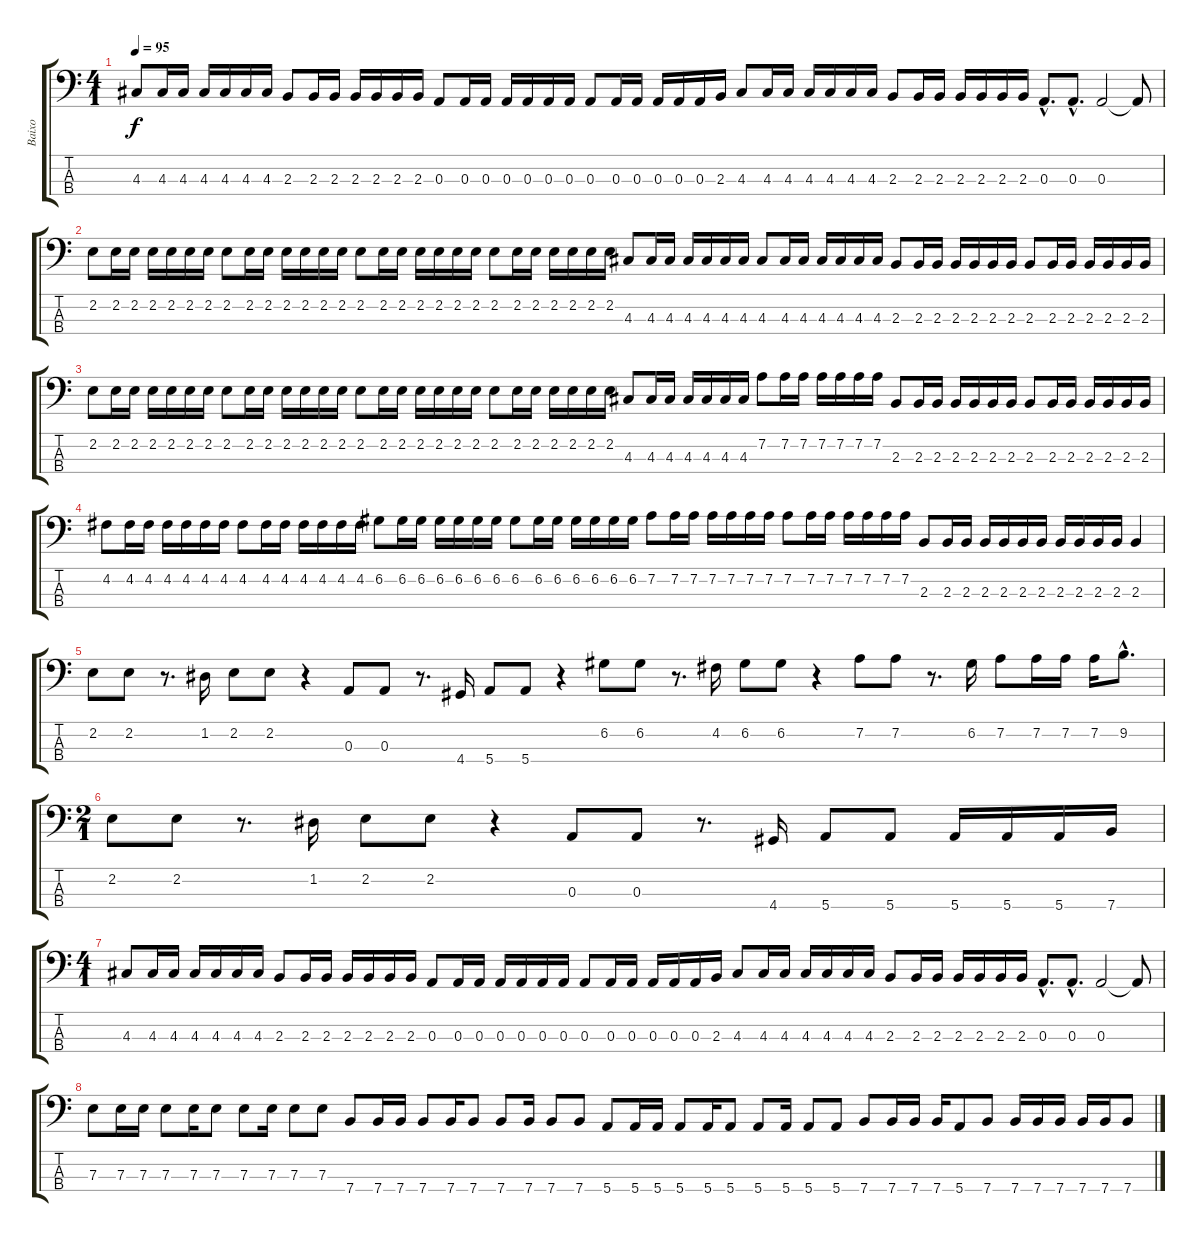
\track ("Baixo" "Baixo") {instrument slapbass2}
\staff {score tabs}
\tuning (G2 D2 A1 E1) {hide}
\ts (4 1)
\tempo 95
\clef f4
\ks c
4.3.8{dy f} 4.3.16 4.3.16 4.3.16 4.3.16 4.3.16 4.3.16 2.3.8 2.3.16 2.3.16 2.3.16 2.3.16 2.3.16 2.3.16 0.3.8 0.3.16 0.3.16 0.3.16 0.3.16 0.3.16 0.3.16 0.3.8 0.3.16 0.3.16 0.3.16 0.3.16 0.3.16 2.3.16 4.3.8 4.3.16 4.3.16 4.3.16 4.3.16 4.3.16 4.3.16 2.3.8 2.3.16 2.3.16 2.3.16 2.3.16 2.3.16 2.3.16 0.3{hac}.8{d} 0.3{hac}.8{d} 0.3.2 0.3{t}.8 |
2.2.8 2.2.16 2.2.16 2.2.16 2.2.16 2.2.16 2.2.16 2.2.8 2.2.16 2.2.16 2.2.16 2.2.16 2.2.16 2.2.16 2.2.8 2.2.16 2.2.16 2.2.16 2.2.16 2.2.16 2.2.16 2.2.8 2.2.16 2.2.16 2.2.16 2.2.16 2.2.16 2.2.16 4.3.8 4.3.16 4.3.16 4.3.16 4.3.16 4.3.16 4.3.16 4.3.8 4.3.16 4.3.16 4.3.16 4.3.16 4.3.16 4.3.16 2.3.8 2.3.16 2.3.16 2.3.16 2.3.16 2.3.16 2.3.16 2.3.8 2.3.16 2.3.16 2.3.16 2.3.16 2.3.16 2.3.16 |
2.2.8 2.2.16 2.2.16 2.2.16 2.2.16 2.2.16 2.2.16 2.2.8 2.2.16 2.2.16 2.2.16 2.2.16 2.2.16 2.2.16 2.2.8 2.2.16 2.2.16 2.2.16 2.2.16 2.2.16 2.2.16 2.2.8 2.2.16 2.2.16 2.2.16 2.2.16 2.2.16 2.2.16 4.3.8 4.3.16 4.3.16 4.3.16 4.3.16 4.3.16 4.3.16 7.2.8 7.2.16 7.2.16 7.2.16 7.2.16 7.2.16 7.2.16 2.3.8 2.3.16 2.3.16 2.3.16 2.3.16 2.3.16 2.3.16 2.3.8 2.3.16 2.3.16 2.3.16 2.3.16 2.3.16 2.3.16 |
4.2.8 4.2.16 4.2.16 4.2.16 4.2.16 4.2.16 4.2.16 4.2.8 4.2.16 4.2.16 4.2.16 4.2.16 4.2.16 4.2.16 6.2.8 6.2.16 6.2.16 6.2.16 6.2.16 6.2.16 6.2.16 6.2.8 6.2.16 6.2.16 6.2.16 6.2.16 6.2.16 6.2.16 7.2.8 7.2.16 7.2.16 7.2.16 7.2.16 7.2.16 7.2.16 7.2.8 7.2.16 7.2.16 7.2.16 7.2.16 7.2.16 7.2.16 2.3.8 2.3.16 2.3.16 2.3.16 2.3.16 2.3.16 2.3.16 2.3.16 2.3.16 2.3.16 2.3.16 2.3.4 |
2.2.8 2.2.8 r.8{d} 1.2.16 2.2.8 2.2.8 r.4 0.3.8 0.3.8 r.8{d} 4.4.16 5.4.8 5.4.8 r.4 6.2.8 6.2.8 r.8{d} 4.2.16 6.2.8 6.2.8 r.4 7.2.8 7.2.8 r.8{d} 6.2.16 7.2.8 7.2.16 7.2.16 7.2.16 9.2{hac}.8{d} |
\ts (2 1)
2.2.8 2.2.8 r.8{d} 1.2.16 2.2.8 2.2.8 r.4 0.3.8 0.3.8 r.8{d} 4.4.16 5.4.8 5.4.8 5.4.16 5.4.16 5.4.16 7.4.16 |
\ts (4 1)
4.3.8 4.3.16 4.3.16 4.3.16 4.3.16 4.3.16 4.3.16 2.3.8 2.3.16 2.3.16 2.3.16 2.3.16 2.3.16 2.3.16 0.3.8 0.3.16 0.3.16 0.3.16 0.3.16 0.3.16 0.3.16 0.3.8 0.3.16 0.3.16 0.3.16 0.3.16 0.3.16 2.3.16 4.3.8 4.3.16 4.3.16 4.3.16 4.3.16 4.3.16 4.3.16 2.3.8 2.3.16 2.3.16 2.3.16 2.3.16 2.3.16 2.3.16 0.3{hac}.8{d} 0.3{hac}.8{d} 0.3.2 0.3{t}.8 |
7.3.8 7.3.16 7.3.16 7.3.8 7.3.16 7.3.8 7.3.8 7.3.16 7.3.8 7.3.8 7.4.8 7.4.16 7.4.16 7.4.8 7.4.16 7.4.8 7.4.8 7.4.16 7.4.8 7.4.8 5.4.8 5.4.16 5.4.16 5.4.8 5.4.16 5.4.8 5.4.8 5.4.16 5.4.8 5.4.8 7.4.8 7.4.16 7.4.16 7.4.16 5.4.8 7.4.8 7.4.16 7.4.16 7.4.16 7.4.16 7.4.16 7.4.8
